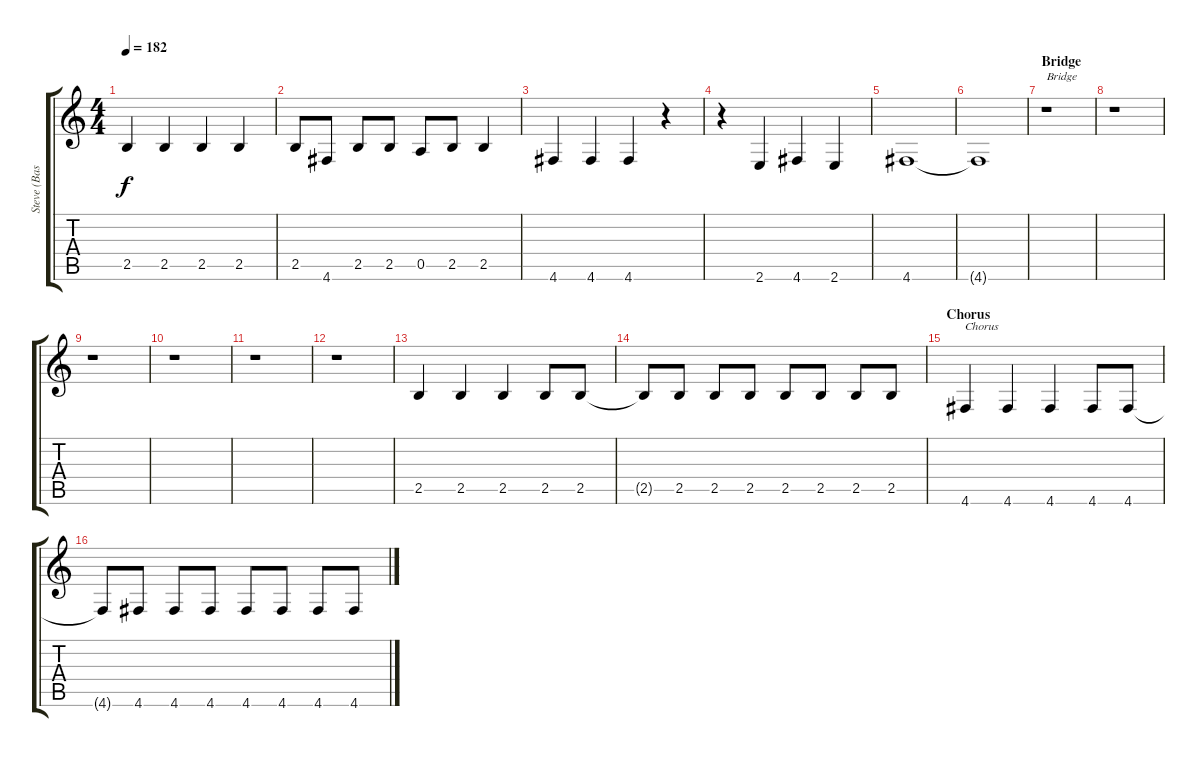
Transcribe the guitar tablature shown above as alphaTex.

\track ("Steve (Bass)" "Steve (Bas") {instrument electricbassfinger}
\staff {score tabs}
\tuning (E4 B3 G3 D3 A2 D2) {hide}
\ts (4 4)
\tempo 182
\clef g2
\ks c
2.5.4{dy f} 2.5.4 2.5.4 2.5.4 |
2.5.8 4.6.8 2.5.8 2.5.8 0.5.8 2.5.8 2.5.4 |
4.6.4 4.6.4 4.6.4 r.4 |
r.4 2.6.4 4.6.4 2.6.4 |
4.6.1 |
4.6{t}.1 |
\section ("" "Bridge")
r.1{txt "Bridge"} |
r.1 |
r.1 |
r.1 |
r.1 |
r.1 |
2.5.4 2.5.4 2.5.4 2.5.8 2.5.8 |
2.5{t}.8 2.5.8 2.5.8 2.5.8 2.5.8 2.5.8 2.5.8 2.5.8 |
\section ("" "Chorus")
4.6.4{txt "Chorus"} 4.6.4 4.6.4 4.6.8 4.6.8 |
4.6{t}.8 4.6.8 4.6.8 4.6.8 4.6.8 4.6.8 4.6.8 4.6.8
